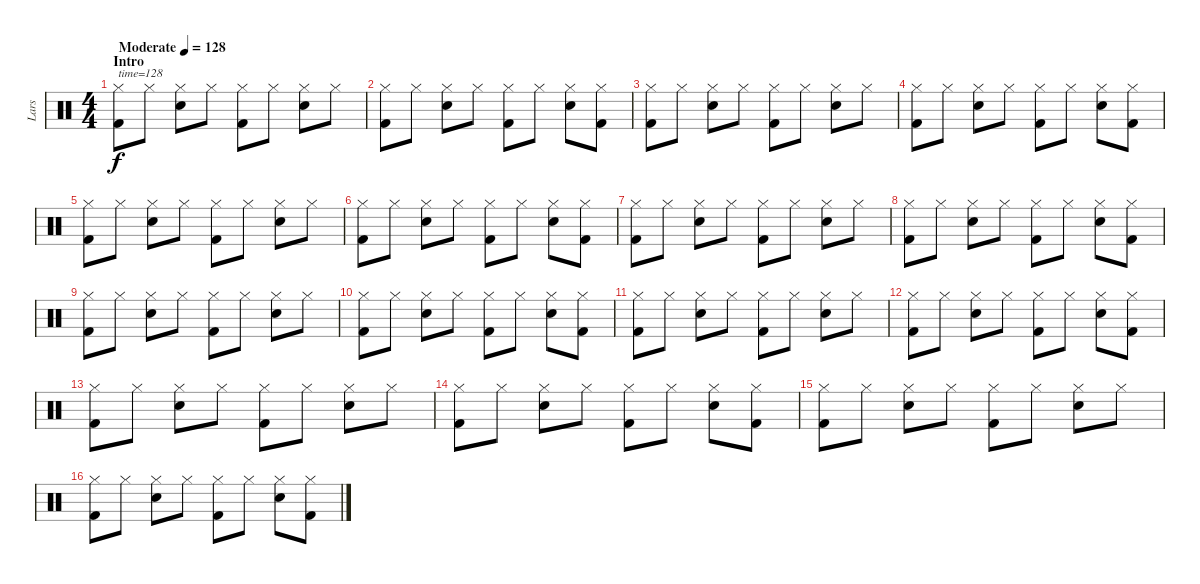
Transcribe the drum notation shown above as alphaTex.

\track ("Lars" "Lars") {instrument percussion}
\staff {score}
\articulation defaults
\ts (4 4)
\section ("" "Intro")
\tempo (128 "Moderate")
\clef neutral
\ks c
("Kick (hit) 2" "Hi-Hat (closed)").8{txt "time=128" dy f volume 0} "Hi-Hat (closed)".8 ("Snare (hit) 2" "Hi-Hat (closed)").8 "Hi-Hat (closed)".8 ("Kick (hit) 2" "Hi-Hat (closed)").8 "Hi-Hat (closed)".8 ("Snare (hit) 2" "Hi-Hat (closed)").8 "Hi-Hat (closed)".8 |
("Kick (hit) 2" "Hi-Hat (closed)").8 "Hi-Hat (closed)".8 ("Snare (hit) 2" "Hi-Hat (closed)").8 "Hi-Hat (closed)".8 ("Kick (hit) 2" "Hi-Hat (closed)").8 "Hi-Hat (closed)".8 ("Snare (hit) 2" "Hi-Hat (closed)").8 ("Kick (hit) 2" "Hi-Hat (closed)").8 |
("Kick (hit) 2" "Hi-Hat (closed)").8 "Hi-Hat (closed)".8 ("Snare (hit) 2" "Hi-Hat (closed)").8 "Hi-Hat (closed)".8 ("Kick (hit) 2" "Hi-Hat (closed)").8 "Hi-Hat (closed)".8 ("Snare (hit) 2" "Hi-Hat (closed)").8 "Hi-Hat (closed)".8 |
("Kick (hit) 2" "Hi-Hat (closed)").8 "Hi-Hat (closed)".8 ("Snare (hit) 2" "Hi-Hat (closed)").8 "Hi-Hat (closed)".8 ("Kick (hit) 2" "Hi-Hat (closed)").8 "Hi-Hat (closed)".8 ("Snare (hit) 2" "Hi-Hat (closed)").8 ("Kick (hit) 2" "Hi-Hat (closed)").8 |
("Kick (hit) 2" "Hi-Hat (closed)").8{volume 4} "Hi-Hat (closed)".8 ("Snare (hit) 2" "Hi-Hat (closed)").8 "Hi-Hat (closed)".8 ("Kick (hit) 2" "Hi-Hat (closed)").8 "Hi-Hat (closed)".8 ("Snare (hit) 2" "Hi-Hat (closed)").8 "Hi-Hat (closed)".8 |
("Kick (hit) 2" "Hi-Hat (closed)").8 "Hi-Hat (closed)".8 ("Snare (hit) 2" "Hi-Hat (closed)").8 "Hi-Hat (closed)".8 ("Kick (hit) 2" "Hi-Hat (closed)").8 "Hi-Hat (closed)".8 ("Snare (hit) 2" "Hi-Hat (closed)").8 ("Kick (hit) 2" "Hi-Hat (closed)").8 |
("Kick (hit) 2" "Hi-Hat (closed)").8 "Hi-Hat (closed)".8 ("Snare (hit) 2" "Hi-Hat (closed)").8 "Hi-Hat (closed)".8 ("Kick (hit) 2" "Hi-Hat (closed)").8 "Hi-Hat (closed)".8 ("Snare (hit) 2" "Hi-Hat (closed)").8 "Hi-Hat (closed)".8 |
("Kick (hit) 2" "Hi-Hat (closed)").8 "Hi-Hat (closed)".8 ("Snare (hit) 2" "Hi-Hat (closed)").8 "Hi-Hat (closed)".8 ("Kick (hit) 2" "Hi-Hat (closed)").8 "Hi-Hat (closed)".8 ("Snare (hit) 2" "Hi-Hat (closed)").8 ("Kick (hit) 2" "Hi-Hat (closed)").8 |
("Kick (hit) 2" "Hi-Hat (closed)").8 "Hi-Hat (closed)".8 ("Snare (hit) 2" "Hi-Hat (closed)").8 "Hi-Hat (closed)".8 ("Kick (hit) 2" "Hi-Hat (closed)").8 "Hi-Hat (closed)".8 ("Snare (hit) 2" "Hi-Hat (closed)").8 "Hi-Hat (closed)".8{volume 8} |
("Kick (hit) 2" "Hi-Hat (closed)").8 "Hi-Hat (closed)".8 ("Snare (hit) 2" "Hi-Hat (closed)").8 "Hi-Hat (closed)".8 ("Kick (hit) 2" "Hi-Hat (closed)").8 "Hi-Hat (closed)".8 ("Snare (hit) 2" "Hi-Hat (closed)").8 ("Kick (hit) 2" "Hi-Hat (closed)").8 |
("Kick (hit) 2" "Hi-Hat (closed)").8 "Hi-Hat (closed)".8 ("Snare (hit) 2" "Hi-Hat (closed)").8 "Hi-Hat (closed)".8 ("Kick (hit) 2" "Hi-Hat (closed)").8 "Hi-Hat (closed)".8 ("Snare (hit) 2" "Hi-Hat (closed)").8 "Hi-Hat (closed)".8 |
("Kick (hit) 2" "Hi-Hat (closed)").8 "Hi-Hat (closed)".8 ("Snare (hit) 2" "Hi-Hat (closed)").8 "Hi-Hat (closed)".8 ("Kick (hit) 2" "Hi-Hat (closed)").8 "Hi-Hat (closed)".8 ("Snare (hit) 2" "Hi-Hat (closed)").8 ("Kick (hit) 2" "Hi-Hat (closed)").8 |
("Kick (hit) 2" "Hi-Hat (closed)").8 "Hi-Hat (closed)".8 ("Snare (hit) 2" "Hi-Hat (closed)").8 "Hi-Hat (closed)".8 ("Kick (hit) 2" "Hi-Hat (closed)").8 "Hi-Hat (closed)".8 ("Snare (hit) 2" "Hi-Hat (closed)").8 "Hi-Hat (closed)".8 |
("Kick (hit) 2" "Hi-Hat (closed)").8 "Hi-Hat (closed)".8 ("Snare (hit) 2" "Hi-Hat (closed)").8 "Hi-Hat (closed)".8 ("Kick (hit) 2" "Hi-Hat (closed)").8 "Hi-Hat (closed)".8 ("Snare (hit) 2" "Hi-Hat (closed)").8 ("Kick (hit) 2" "Hi-Hat (closed)").8{volume 12} |
("Kick (hit) 2" "Hi-Hat (closed)").8 "Hi-Hat (closed)".8 ("Snare (hit) 2" "Hi-Hat (closed)").8 "Hi-Hat (closed)".8 ("Kick (hit) 2" "Hi-Hat (closed)").8 "Hi-Hat (closed)".8 ("Snare (hit) 2" "Hi-Hat (closed)").8 "Hi-Hat (closed)".8 |
("Kick (hit) 2" "Hi-Hat (closed)").8 "Hi-Hat (closed)".8 ("Snare (hit) 2" "Hi-Hat (closed)").8 "Hi-Hat (closed)".8 ("Kick (hit) 2" "Hi-Hat (closed)").8 "Hi-Hat (closed)".8 ("Snare (hit) 2" "Hi-Hat (closed)").8 ("Kick (hit) 2" "Hi-Hat (closed)").8
